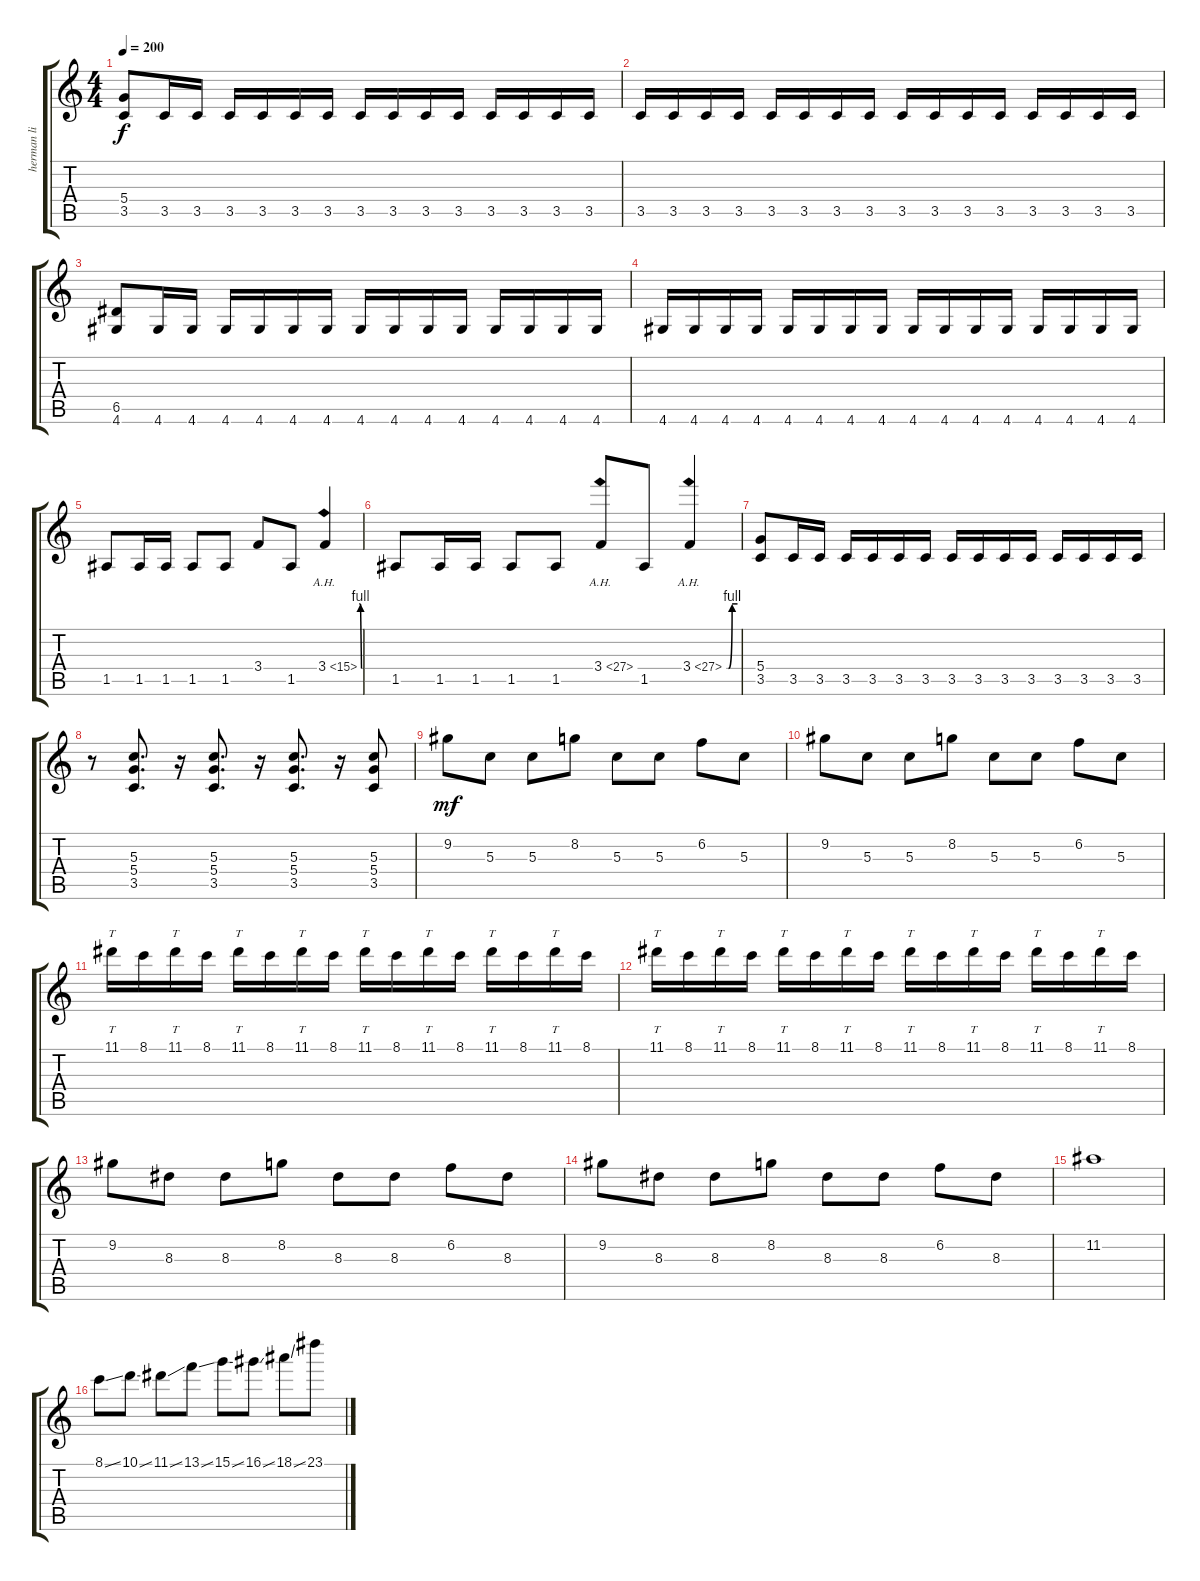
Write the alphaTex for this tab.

\track ("herman li lead" "herman li ") {instrument distortionguitar}
\staff {score tabs}
\tuning (E4 B3 G3 D3 A2 E2) {hide}
\ts (4 4)
\tempo 200
\clef g2
\ks aminor
(5.4 3.5).8{dy f} 3.5.16 3.5.16 3.5.16 3.5.16 3.5.16 3.5.16 3.5.16 3.5.16 3.5.16 3.5.16 3.5.16 3.5.16 3.5.16 3.5.16 |
3.5.16 3.5.16 3.5.16 3.5.16 3.5.16 3.5.16 3.5.16 3.5.16 3.5.16 3.5.16 3.5.16 3.5.16 3.5.16 3.5.16 3.5.16 3.5.16 |
(6.5 4.6).8 4.6.16 4.6.16 4.6.16 4.6.16 4.6.16 4.6.16 4.6.16 4.6.16 4.6.16 4.6.16 4.6.16 4.6.16 4.6.16 4.6.16 |
4.6.16 4.6.16 4.6.16 4.6.16 4.6.16 4.6.16 4.6.16 4.6.16 4.6.16 4.6.16 4.6.16 4.6.16 4.6.16 4.6.16 4.6.16 4.6.16 |
1.5.8 1.5.16 1.5.16 1.5.8 1.5.8 3.4.8 1.5.8 3.4{be (custom 0 0 10 0 30 4 60 4) ah 12}.4 |
1.5.8 1.5.16 1.5.16 1.5.8 1.5.8 3.4{ah 24}.8 1.5.8 3.4{be (custom 0 0 10 0 30 4 60 4) ah 24}.4 |
(5.4 3.5).8 3.5.16 3.5.16 3.5.16 3.5.16 3.5.16 3.5.16 3.5.16 3.5.16 3.5.16 3.5.16 3.5.16 3.5.16 3.5.16 3.5.16 |
r.8 (5.3 5.4 3.5).8{d} r.16 (5.3 5.4 3.5).8{d} r.16 (5.3 5.4 3.5).8{d} r.16 (5.3 5.4 3.5).8 |
9.2.8{dy mf} 5.3.8 5.3.8 8.2.8 5.3.8 5.3.8 6.2.8 5.3.8 |
9.2.8 5.3.8 5.3.8 8.2.8 5.3.8 5.3.8 6.2.8 5.3.8 |
11.1.16{tt} 8.1.16 11.1.16{tt} 8.1.16 11.1.16{tt} 8.1.16 11.1.16{tt} 8.1.16 11.1.16{tt} 8.1.16 11.1.16{tt} 8.1.16 11.1.16{tt} 8.1.16 11.1.16{tt} 8.1.16 |
11.1.16{tt} 8.1.16 11.1.16{tt} 8.1.16 11.1.16{tt} 8.1.16 11.1.16{tt} 8.1.16 11.1.16{tt} 8.1.16 11.1.16{tt} 8.1.16 11.1.16{tt} 8.1.16 11.1.16{tt} 8.1.16 |
9.2.8 8.3.8 8.3.8 8.2.8 8.3.8 8.3.8 6.2.8 8.3.8 |
9.2.8 8.3.8 8.3.8 8.2.8 8.3.8 8.3.8 6.2.8 8.3.8 |
11.2.1 |
8.1{ss}.8 10.1{ss}.8 11.1{ss}.8 13.1{ss}.8 15.1{ss}.8 16.1{ss}.8 18.1{ss}.8 23.1.8
